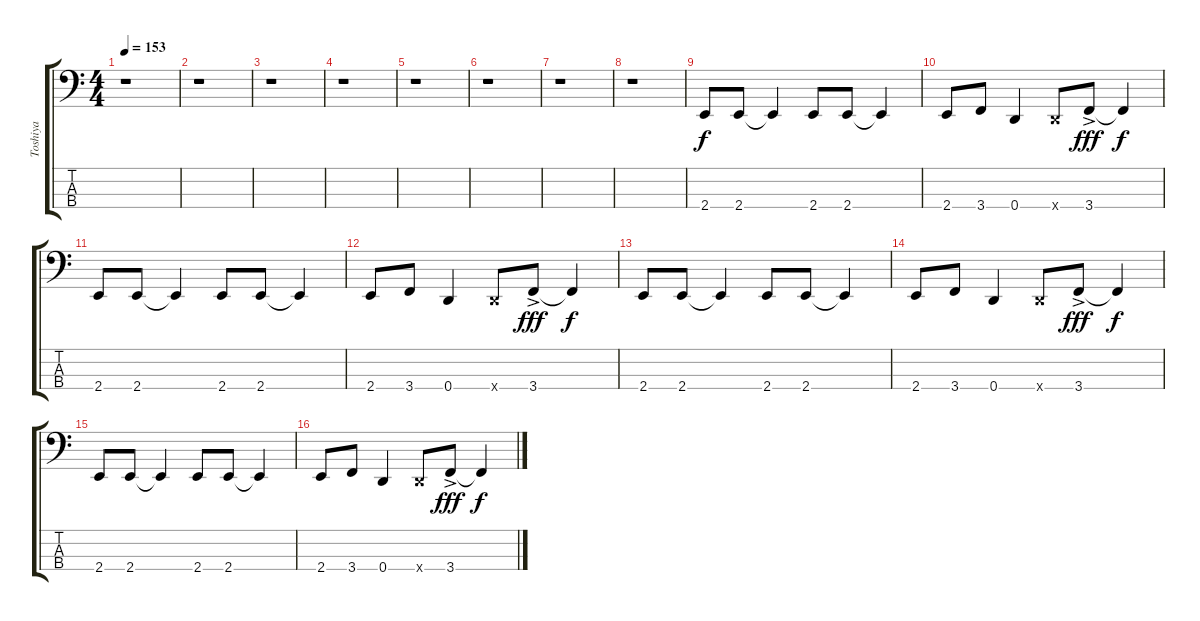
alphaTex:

\track ("Toshiya" "Toshiya") {instrument electricbasspick}
\staff {score tabs}
\tuning (G2 D2 A1 D1) {hide}
\ts (4 4)
\tempo 153
\clef f4
\ks c
r.1{dy f instrument electricbasspick} |
r.1 |
r.1 |
r.1 |
r.1 |
r.1 |
r.1 |
r.1 |
2.4.8 2.4.8 2.4{t}.4 2.4.8 2.4.8 2.4{t}.4 |
2.4.8 3.4.8 0.4.4 0.4{x}.8 3.4{ac}.8{dy fff} 3.4{t}.4{dy f} |
2.4.8 2.4.8 2.4{t}.4 2.4.8 2.4.8 2.4{t}.4 |
2.4.8 3.4.8 0.4.4 0.4{x}.8 3.4{ac}.8{dy fff} 3.4{t}.4{dy f} |
2.4.8 2.4.8 2.4{t}.4 2.4.8 2.4.8 2.4{t}.4 |
2.4.8 3.4.8 0.4.4 0.4{x}.8 3.4{ac}.8{dy fff} 3.4{t}.4{dy f} |
2.4.8 2.4.8 2.4{t}.4 2.4.8 2.4.8 2.4{t}.4 |
2.4.8 3.4.8 0.4.4 0.4{x}.8 3.4{ac}.8{dy fff} 3.4{t}.4{dy f}
